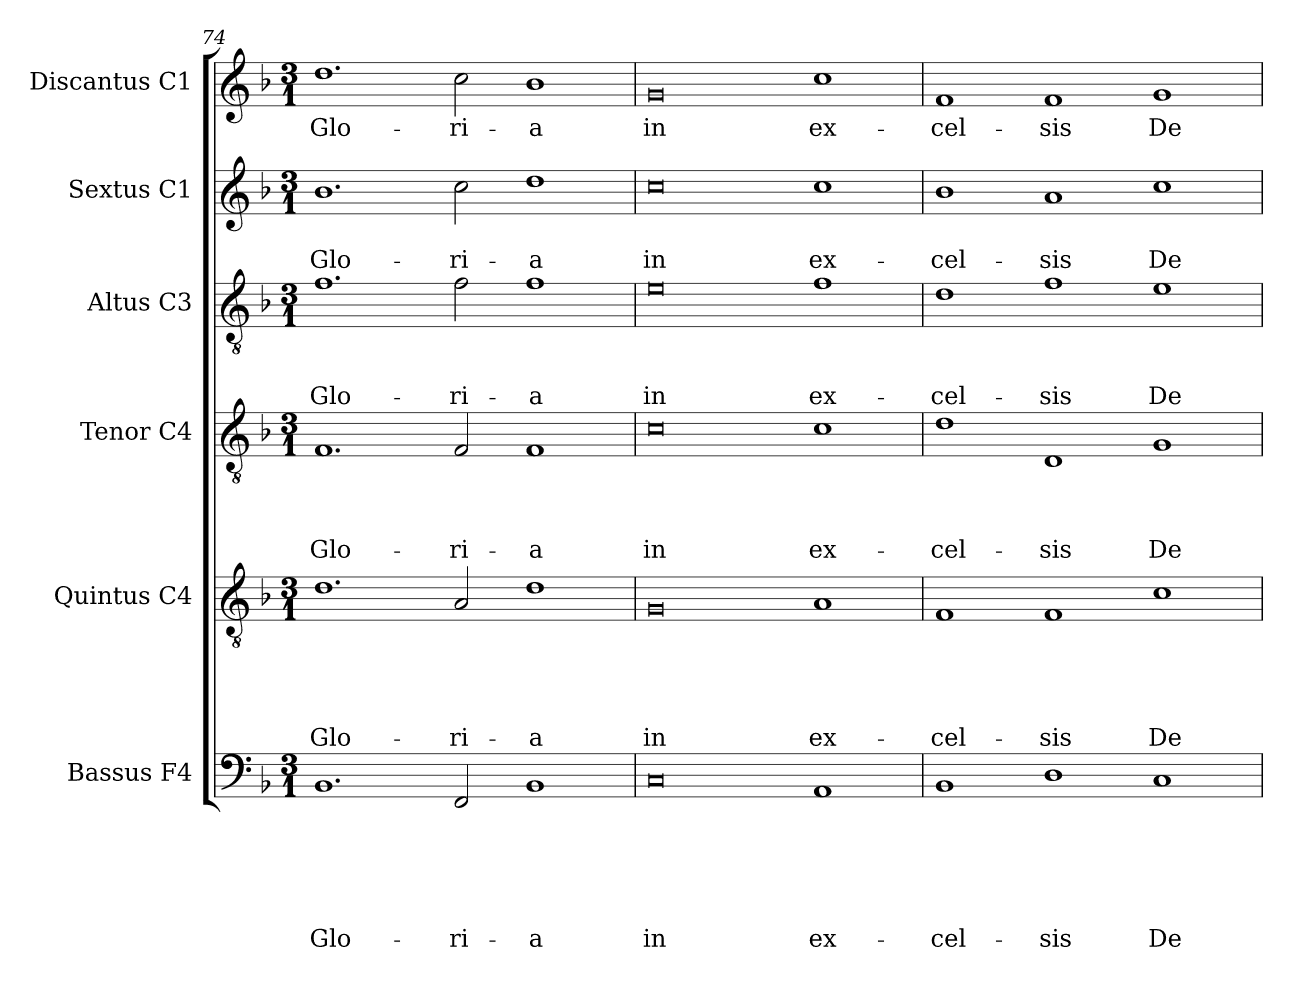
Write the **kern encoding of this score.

**kern	**text	**text	**text	**text	**text	**text	**kern	**text	**text	**text	**text	**text	**kern	**text	**text	**text	**text	**kern	**text	**text	**text	**kern	**text	**text	**kern	**text
*part6	*part6	*part6	*part6	*part6	*part6	*part6	*part5	*part5	*part5	*part5	*part5	*part5	*part4	*part4	*part4	*part4	*part4	*part3	*part3	*part3	*part3	*part2	*part2	*part2	*part1	*part1
*staff6	*staff6	*staff6	*staff6	*staff6	*staff6	*staff6	*staff5	*staff5	*staff5	*staff5	*staff5	*staff5	*staff4	*staff4	*staff4	*staff4	*staff4	*staff3	*staff3	*staff3	*staff3	*staff2	*staff2	*staff2	*staff1	*staff1
*I"Bassus F4	*	*	*	*	*	*	*I"Quintus C4	*	*	*	*	*	*I"Tenor C4	*	*	*	*	*I"Altus C3	*	*	*	*I"Sextus C1	*	*	*I"Discantus C1	*
*I'B	*	*	*	*	*	*	*	*	*	*	*	*	*I'T	*	*	*	*	*I'A	*	*	*	*	*	*	*I'C	*
!!LO:LB:g=z
*clefF4	*	*	*	*	*	*	*clefGv2	*	*	*	*	*	*clefGv2	*	*	*	*	*clefGv2	*	*	*	*clefG2	*	*	*clefG2	*
*k[b-]	*	*	*	*	*	*	*k[b-]	*	*	*	*	*	*k[b-]	*	*	*	*	*k[b-]	*	*	*	*k[b-]	*	*	*k[b-]	*
*F:	*	*	*	*	*	*	*F:	*	*	*	*	*	*F:	*	*	*	*	*F:	*	*	*	*F:	*	*	*F:	*
*M3/1	*	*	*	*	*	*	*M3/1	*	*	*	*	*	*M3/1	*	*	*	*	*M3/1	*	*	*	*M3/1	*	*	*M3/1	*
=74	=74	=74	=74	=74	=74	=74	=74	=74	=74	=74	=74	=74	=74	=74	=74	=74	=74	=74	=74	=74	=74	=74	=74	=74	=74	=74
!	!	!	!	!	!	!LO:LY:b	!	!	!	!	!	!LO:LY:b	!	!	!	!	!LO:LY:b	!	!	!	!LO:LY:b	!	!	!LO:LY:b	!	!LO:LY:b
1.BB-	.	.	.	.	.	Glo-	1.d	.	.	.	.	Glo-	1.F	.	.	.	Glo-	1.f	.	.	Glo-	1.b-	.	Glo-	1.dd	Glo-
!	!	!	!	!	!	!LO:LY:b	!	!	!	!	!	!LO:LY:b	!	!	!	!	!LO:LY:b	!	!	!	!LO:LY:b	!	!	!LO:LY:b	!	!LO:LY:b
2FF/	.	.	.	.	.	-ri-	2A/	.	.	.	.	-ri-	2F/	.	.	.	-ri-	2f\	.	.	-ri-	2cc\	.	-ri-	2cc\	-ri-
!	!	!	!	!	!	!LO:LY:b	!	!	!	!	!	!LO:LY:b	!	!	!	!	!LO:LY:b	!	!	!	!LO:LY:b	!	!	!LO:LY:b	!	!LO:LY:b
1BB-	.	.	.	.	.	-a	1d	.	.	.	.	-a	1F	.	.	.	-a	1f	.	.	-a	1dd	.	-a	1b-	-a
=75	=75	=75	=75	=75	=75	=75	=75	=75	=75	=75	=75	=75	=75	=75	=75	=75	=75	=75	=75	=75	=75	=75	=75	=75	=75	=75
!	!	!	!	!	!	!LO:LY:b	!	!	!	!	!	!LO:LY:b	!	!	!	!	!LO:LY:b	!	!	!	!LO:LY:b	!	!	!LO:LY:b	!	!LO:LY:b
0C	.	.	.	.	.	in	0G	.	.	.	.	in	0c	.	.	.	in	0e	.	.	in	0cc	.	in	0g	in
!	!	!	!	!	!	!LO:LY:b	!	!	!	!	!	!LO:LY:b	!	!	!	!	!LO:LY:b	!	!	!	!LO:LY:b	!	!	!LO:LY:b	!	!LO:LY:b
1AA	.	.	.	.	.	ex-	1A	.	.	.	.	ex-	1c	.	.	.	ex-	1f	.	.	ex-	1cc	.	ex-	1cc	ex-
=76	=76	=76	=76	=76	=76	=76	=76	=76	=76	=76	=76	=76	=76	=76	=76	=76	=76	=76	=76	=76	=76	=76	=76	=76	=76	=76
!	!	!	!	!	!	!LO:LY:b	!	!	!	!	!	!LO:LY:b	!	!	!	!	!LO:LY:b	!	!	!	!LO:LY:b	!	!	!LO:LY:b	!	!LO:LY:b
1BB-	.	.	.	.	.	-cel-	1F	.	.	.	.	-cel-	1d	.	.	.	-cel-	1d	.	.	-cel-	1b-	.	-cel-	1f	-cel-
!	!	!	!	!	!	!LO:LY:b	!	!	!	!	!	!LO:LY:b	!	!	!	!	!LO:LY:b	!	!	!	!LO:LY:b	!	!	!LO:LY:b	!	!LO:LY:b
1D	.	.	.	.	.	-sis	1F	.	.	.	.	-sis	1D	.	.	.	-sis	1f	.	.	-sis	1a	.	-sis	1f	-sis
!	!	!	!	!	!	!LO:LY:b	!	!	!	!	!	!LO:LY:b	!	!	!	!	!LO:LY:b	!	!	!	!LO:LY:b	!	!	!LO:LY:b	!	!LO:LY:b
1C	.	.	.	.	.	De-	1c	.	.	.	.	De-	1G	.	.	.	De-	1e	.	.	De-	1cc	.	De-	1g	De-
=	=	=	=	=	=	=	=	=	=	=	=	=	=	=	=	=	=	=	=	=	=	=	=	=	=	=
*-	*-	*-	*-	*-	*-	*-	*-	*-	*-	*-	*-	*-	*-	*-	*-	*-	*-	*-	*-	*-	*-	*-	*-	*-	*-	*-
